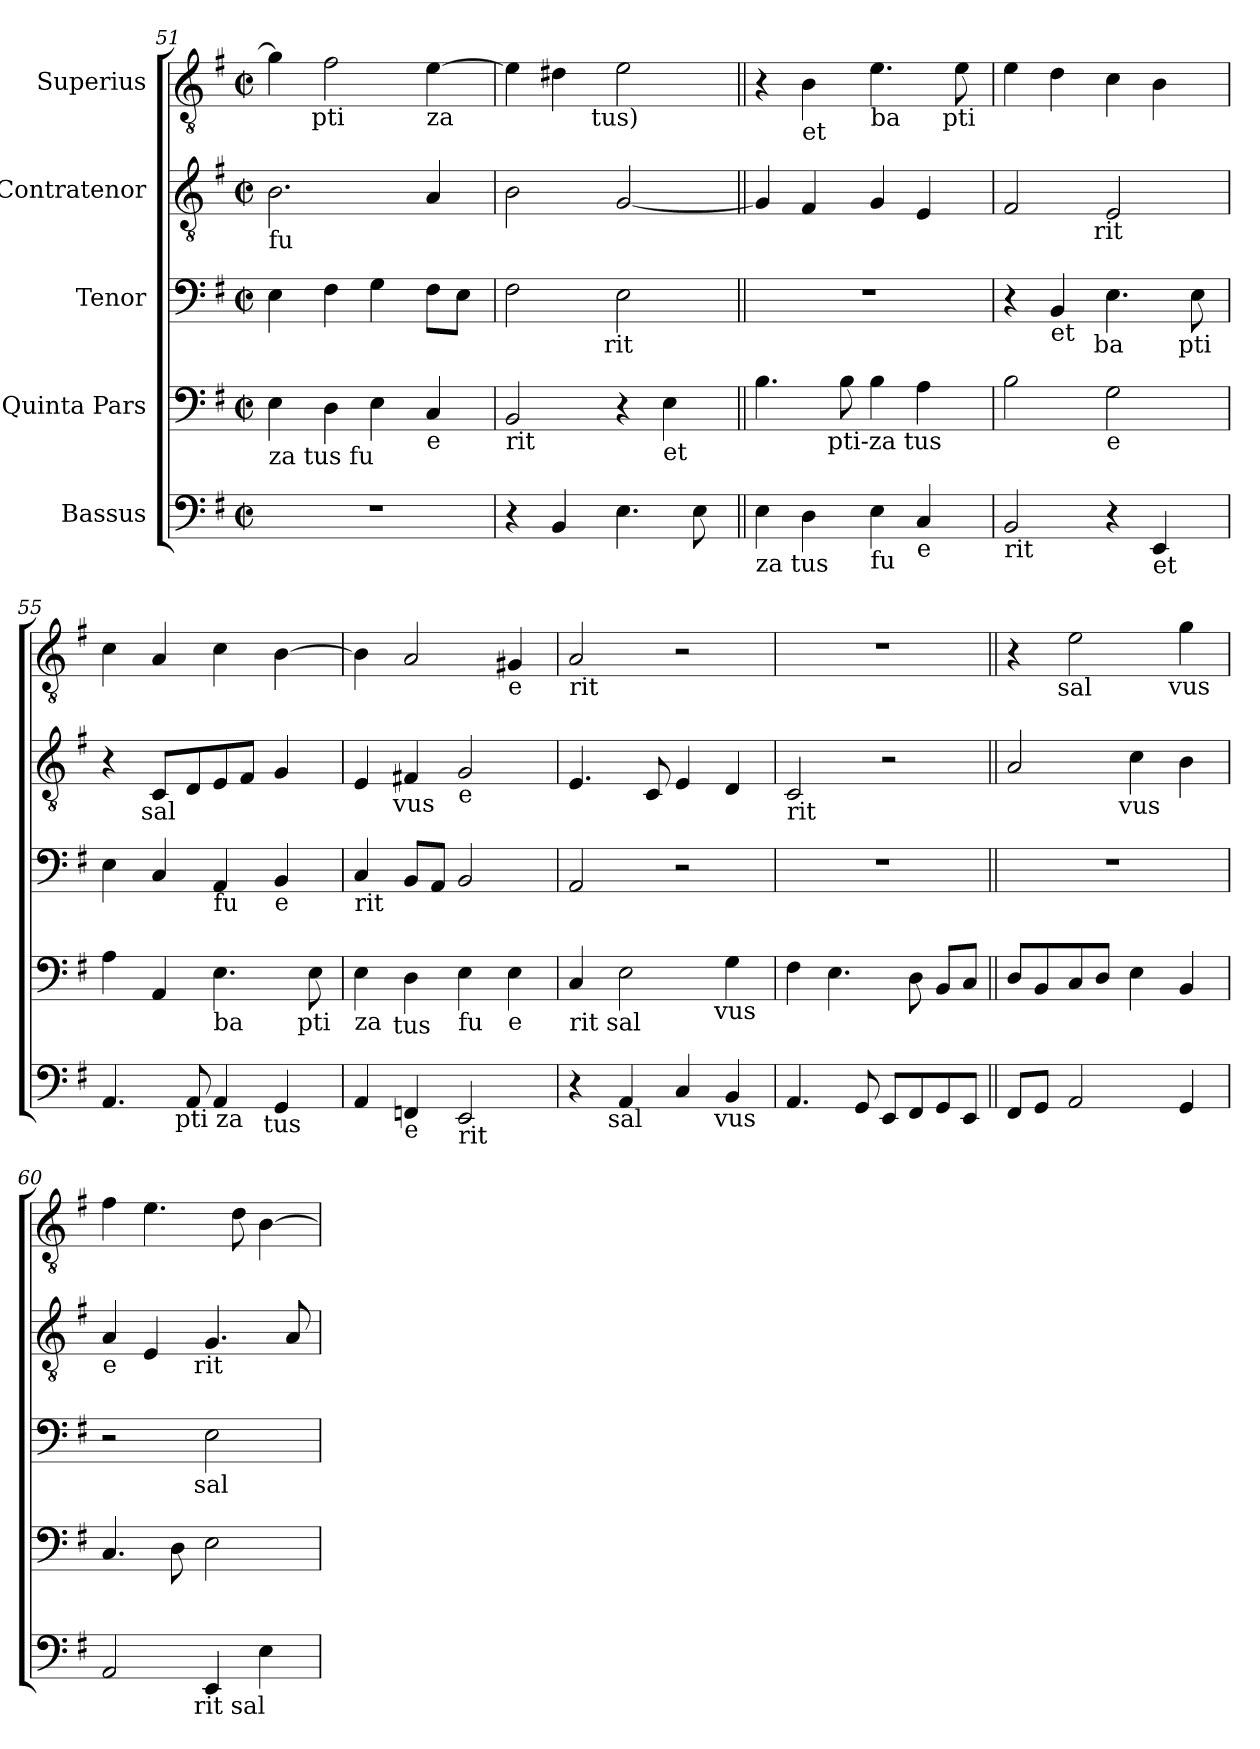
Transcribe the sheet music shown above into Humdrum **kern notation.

**kern	**kern	**kern	**kern	**kern
*part5	*part4	*part3	*part2	*part1
*staff5	*staff4	*staff3	*staff2	*staff1
*I"Bassus	*I"Quinta Pars	*I"Tenor	*I"Contratenor	*I"Superius
*clefF4	*clefF4	*clefF4	*clefGv2	*clefGv2
*ITrd7c12	*	*	*	*
*k[f#]	*k[f#]	*k[f#]	*k[f#]	*k[f#]
*G:	*G:	*G:	*G:	*G:
*M2/2	*M2/2	*M2/2	*M2/2	*M2/2
*met(c|)	*met(c|)	*met(c|)	*met(c|)	*met(c|)
=51	=51	=51	=51	=51
!	!	!	!LO:TX:b:t=fu	!
!	!LO:TX:b:t=za tus fu	!	!	!
*	*	*	*	*^
1r	4E\	4E\	2.B\	4g\]	8..ryy
!	!	!	!	!	!LO:TX:b:t=pti
.	.	.	.	.	2ryy
.	4D\	4F#\	.	2f#\	.
.	4E\	4G\	.	.	.
.	.	.	.	.	4ryy
!	!	!	!	!LO:TX:b:t=za	!
!	!LO:TX:b:t=e	!	!	!	!
.	4C/	8F#\L	4A/	[>4e\	.
.	.	8E\J	.	.	.
.	.	.	.	.	32ryy
=52	=52	=52	=52	=52	=52
!	!	!LO:TX:b:t=e	!	!	!
!	!LO:TX:b:t=rit	!	!	!	!
*	*	*^	*	*	*
4r	2BB/	2F#\	4...ryy	2B\	4e\]	4..ryy
4BBB/	.	.	.	.	4d#X\	.
!	!	!	!	!	!	!LO:TX:b:t=tus)
.	.	.	.	.	.	2ryy
!	!	!	!LO:TX:b:t=rit	!	!	!
.	.	.	2ryy	.	.	.
4.EE\	4r	2E\	.	[>2G/	2e\	.
!	!LO:TX:b:t=et	!	!	!	!	!
.	4E\	.	.	.	.	.
8EE\	.	.	.	.	.	.
.	.	.	.	.	.	16ryy
.	.	.	32ryy	.	.	.
!!LO:PB:g=z	!!
=53||	=53||	=53||	=53||	=53||	=53||	=53||
!	!LO:TX:b:t=ba	!	!	!	!	!
!LO:TX:b:t=za tus	!	!	!	!	!	!
*	*^	*v	*v	*	*	*
4EE\	4.B\	4ryy	1r	4G/]	4r	2ryy
!	!	!	!	!	!LO:TX:b:t=et	!
4DD\	.	16.ryy	.	4F#/	4B\	.
!	!	!LO:TX:b:t=pti-za tus	!	!	!	!
.	.	2ryy	.	.	.	.
.	8B\	.	.	.	.	.
!	!	!	!	!	!LO:TX:b:t=ba	!
!LO:TX:b:t=fu	!	!	!	!	!	!
4EE\	4B\	.	.	4G/	4.e\	4ryy
!LO:TX:b:t=e	!	!	!	!	!	!
4CC/	4A\	.	.	4E/	.	16.ryy
!	!	!	!	!	!	!LO:TX:b:t=pti
.	.	8ryy	.	.	.	8ryy
.	.	.	.	.	8e\	.
.	.	32ryy	.	.	.	32ryy
=54	=54	=54	=54	=54	=54	=54
!	!	!	!	!	!LO:TX:b:t=za tus fu	!
!	!	!	!	!LO:TX:b:t=e	!	!
!	!LO:TX:b:t=fu	!	!	!	!	!
!LO:TX:b:t=rit	!	!	!	!	!	!
*	*	*	*^	*^	*	*
*	*v	*v	*	*^	*	*	*v	*v
2BBB/	2B\	4r	4...ryy	2ryy	2F#/	4...ryy	4e\
!	!	!LO:TX:b:t=et	!	!	!	!	!
.	.	4BB/	.	.	.	.	4d\
!	!	!	!	!	!	!LO:TX:b:t=rit	!
!	!	!	!LO:TX:b:t=ba	!	!	!	!
.	.	.	2ryy	.	.	2ryy	.
!	!LO:TX:b:t=e	!	!	!	!	!	!
4r	2G\	4.E\	.	4ryy	2E/	.	4c\
!LO:TX:b:t=et	!	!	!	!	!	!	!
4EEE/	.	.	.	16.ryy	.	.	4B\
!	!	!	!	!LO:TX:b:t=pti	!	!	!
.	.	.	.	8ryy	.	.	.
.	.	8E\	.	.	.	.	.
.	.	.	32ryy	32ryy	.	32ryy	.
=55	=55	=55	=55	=55	=55	=55	=55
!	!	!LO:TX:b:t=za tus	!	!	!	!	!
!	!LO:TX:b:t=rit et	!	!	!	!	!	!
!LO:TX:b:t=ba	!	!	!	!	!	!	!
*^	*^	*	*	*	*	*	*
*	*^	*	*	*v	*v	*v	*	*	*
4.AAA/	4ryy	2ryy	4A\	2ryy	4E\	4r	8..ryy	4c\
!	!	!	!	!	!	!	!LO:TX:b:t=sal	!
.	.	.	.	.	.	.	2ryy	.
.	16.ryy	.	4AA/	.	4C/	8C/L	.	4A/
!	!LO:TX:b:t=pti za	!	!	!	!	!	!	!
.	2ryy	.	.	.	.	.	.	.
8AAA/	.	.	.	.	.	8D/	.	.
!	!	!	!	!	!LO:TX:b:t=fu	!	!	!
!	!	!	!LO:TX:b:t=ba	!	!	!	!	!
4AAA/	.	8..ryy	4.E\	4ryy	4AA/	8E/	.	4c\
.	.	.	.	.	.	8F#/J	.	.
!	!	!LO:TX:b:t=tus	!	!	!	!	!	!
.	.	4ryy	.	.	.	.	4ryy	.
!	!	!	!	!	!LO:TX:b:t=e	!	!	!
4GGG/	.	.	.	16.ryy	4BB/	4G/	.	[>4B\
!	!	!	!	!LO:TX:b:t=pti	!	!	!	!
.	8ryy	.	.	8ryy	.	.	.	.
.	.	.	8E\	.	.	.	.	.
.	32ryy	32ryy	.	32ryy	.	.	32ryy	.
=56	=56	=56	=56	=56	=56	=56	=56	=56
!	!	!	!	!	!LO:TX:b:t=rit	!	!	!
!	!	!	!LO:TX:b:t=za	!	!	!	!	!
!LO:TX:b:t=fu	!	!	!	!	!	!	!	!
*v	*v	*v	*	*	*	*	*	*
4AAA/	4E\	8..ryy	4C/	4E/	8..ryy	4B\]
!	!	!	!	!	!LO:TX:b:t=vus	!
!	!	!LO:TX:b:t=tus	!	!	!	!
.	.	2ryy	.	.	2ryy	.
!LO:TX:b:t=e	!	!	!	!	!	!
4FFFn/	4D\	.	8BB/L	4F#X/	.	2A/
.	.	.	8AA/J	.	.	.
!	!	!	!	!LO:TX:b:t=e	!	!
!	!LO:TX:b:t=fu	!	!	!	!	!
!LO:TX:b:t=rit	!	!	!	!	!	!
2EEE/	4E\	.	2BB/	2G/	.	.
.	.	4ryy	.	.	4ryy	.
!	!	!	!	!	!	!LO:TX:b:t=e
!	!LO:TX:b:t=e	!	!	!	!	!
.	4E\	.	.	.	.	4G#X/
.	.	32ryy	.	.	32ryy	.
=57	=57	=57	=57	=57	=57	=57
!	!	!	!	!	!	!LO:TX:b:t=rit
!	!LO:TX:b:t=rit sal	!	!	!	!	!
*^	*	*	*	*v	*v	*
4r	8..ryy	4C/	2ryy	2AA/	4.E/	2A/
!	!LO:TX:b:t=sal	!	!	!	!	!
.	2ryy	.	.	.	.	.
4AAA/	.	2E\	.	.	.	.
.	.	.	.	.	8C/	.
4CC/	.	.	8..ryy	2r	4E/	2r
!	!	!	!LO:TX:b:t=vus	!	!	!
!	!LO:TX:b:t=vus	!	!	!	!	!
.	4ryy	.	4ryy	.	.	.
4BBB/	.	4G\	.	.	4D/	.
.	32ryy	.	32ryy	.	.	.
=58	=58	=58	=58	=58	=58	=58
!	!	!	!	!	!LO:TX:b:t=rit	!
!	!	!LO:TX:b:t=e	!	!	!	!
!LO:TX:b:t=e	!	!	!	!	!	!
*v	*v	*	*	*	*	*
*	*v	*v	*	*	*
4.AAA/	4F#\	1r	2C/	1r
.	4.E\	.	.	.
8GGG/	.	.	.	.
8EEE/L	.	.	2r	.
8FFF#/	8D\	.	.	.
8GGG/	8BB/L	.	.	.
8EEE/J	8C/J	.	.	.
!!LO:LB:g=z
=59||	=59||	=59||	=59||	=59||
!	!	!	!LO:TX:b:t=sal	!
*	*	*	*^	*^
8FFF#/L	8D/L	1r	2A/	4...ryy	4r	8..ryy
8GGG/J	8BB/	.	.	.	.	.
!	!	!	!	!	!	!LO:TX:b:t=sal
.	.	.	.	.	.	2ryy
2AAA/	8C/	.	.	.	2e\	.
.	8D/J	.	.	.	.	.
!	!	!	!	!LO:TX:b:t=vus	!	!
.	.	.	.	2ryy	.	.
.	4E\	.	4c\	.	.	.
!	!	!	!	!	!	!LO:TX:b:t=vus
.	.	.	.	.	.	4ryy
4GGG/	4BB/	.	4B\	.	4g\	.
.	.	.	.	32ryy	.	32ryy
=60	=60	=60	=60	=60	=60	=60
!	!	!	!	!	!LO:TX:b:t=e	!
!	!	!	!LO:TX:b:t=e	!	!	!
*^	*	*^	*	*	*v	*v
2AAA/	4...ryy	4.C/	2r	4...ryy	4A/	4...ryy	4f#\
.	.	.	.	.	4E/	.	4.e\
.	.	8D\	.	.	.	.	.
!	!	!	!	!	!	!LO:TX:b:t=rit	!
!	!	!	!	!LO:TX:b:t=sal	!	!	!
!	!LO:TX:b:t=rit sal	!	!	!	!	!	!
.	2ryy	.	.	2ryy	.	2ryy	.
4EEE/	.	2E\	2E\	.	4.G/	.	.
.	.	.	.	.	.	.	8d\
4EE\	.	.	.	.	.	.	[>4B\
.	.	.	.	.	8A/	.	.
.	32ryy	.	.	32ryy	.	32ryy	.
*	*	*	*v	*v	*	*	*
*v	*v	*	*	*v	*v	*
=	=	=	=	=
*-	*-	*-	*-	*-
